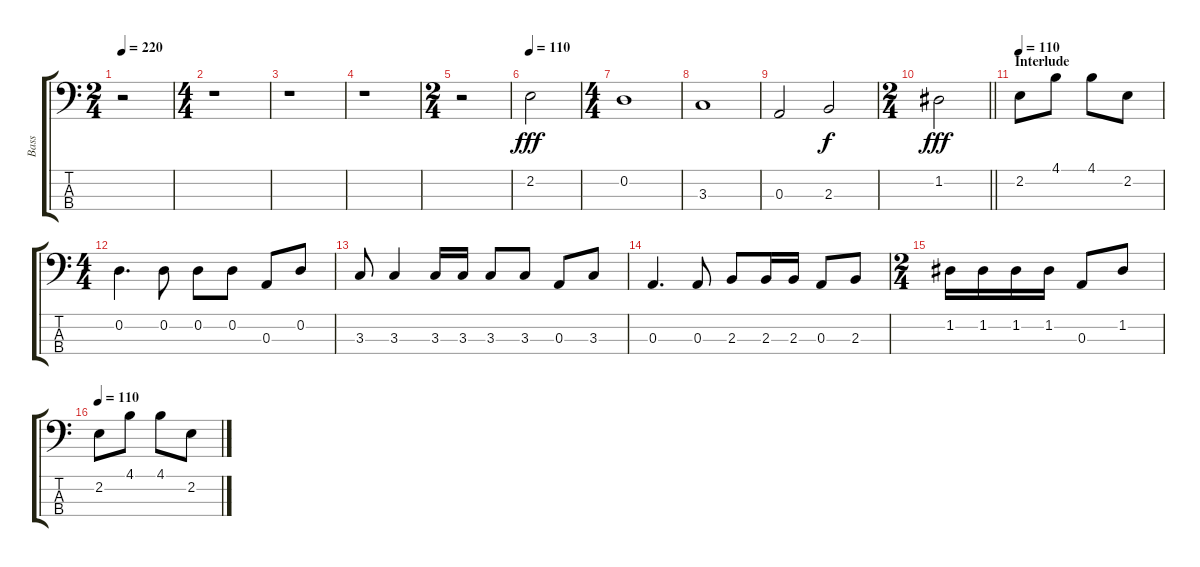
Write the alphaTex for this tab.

\track ("Bass" "Bass") {instrument electricbassfinger}
\staff {score tabs}
\tuning (G2 D2 A1 E1) {hide}
\ts (2 4)
\tempo 220
\tempo 110
\tempo 220
\clef f4
\ks c
r.2{dy fff instrument electricbassfinger} |
\ts (4 4)
r.1 |
r.1 |
r.1 |
\ts (2 4)
r.2 |
\tempo 110
2.2.2 |
\ts (4 4)
0.2.1 |
3.3.1 |
0.3.2 2.3.2{dy f} |
\ts (2 4)
\barLineRight lightlight
1.2.2{dy fff} |
\section ("" "Interlude")
\tempo 110
2.2.8 4.1.8 4.1.8 2.2.8 |
\ts (4 4)
0.2.4{d} 0.2.8 0.2.8 0.2.8 0.3.8 0.2.8 |
3.3.8 3.3.4 3.3.16 3.3.16 3.3.8 3.3.8 0.3.8 3.3.8 |
0.3.4{d} 0.3.8 2.3.8 2.3.16 2.3.16 0.3.8 2.3.8 |
\ts (2 4)
1.2.16 1.2.16 1.2.16 1.2.16 0.3.8 1.2.8 |
\tempo 110
2.2.8 4.1.8 4.1.8 2.2.8
